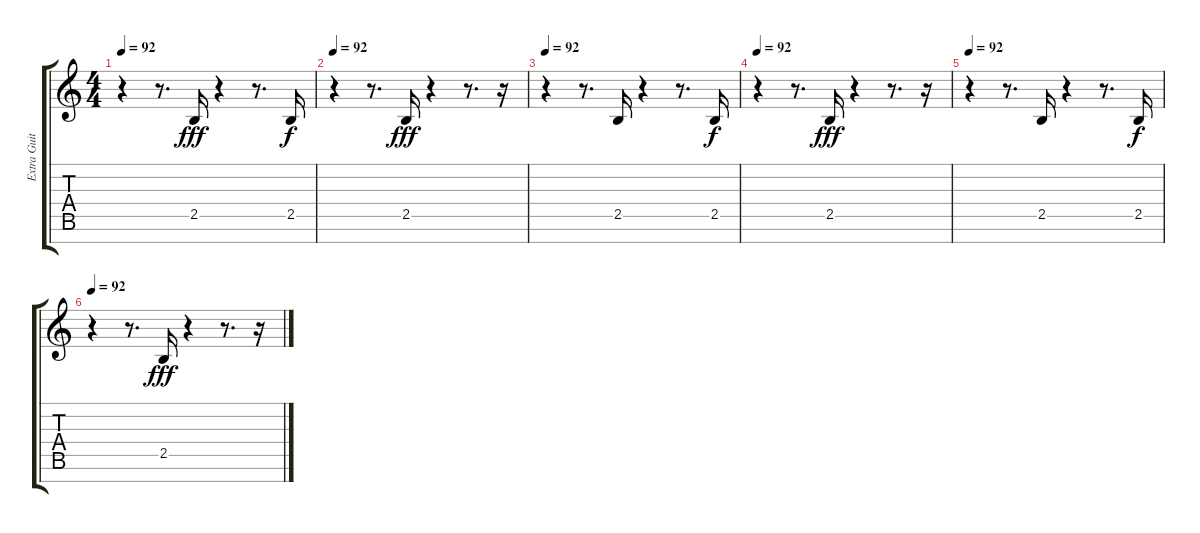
\track ("Extra Guitar" "Extra Guit") {instrument distortionguitar}
\staff {score tabs}
\tuning (E4 B3 G3 D3 A2 E2 B1) {hide}
\ts (4 4)
\tempo 92
\clef g2
\ks c
r.4{dy fff} r.8{d} 2.5.16 r.4 r.8{d} 2.5.16{dy f} |
\tempo 92
r.4 r.8{d} 2.5.16{dy fff} r.4 r.8{d} r.16 |
\tempo 92
r.4 r.8{d} 2.5.16 r.4 r.8{d} 2.5.16{dy f} |
\tempo 92
r.4 r.8{d} 2.5.16{dy fff} r.4 r.8{d} r.16 |
\tempo 92
r.4 r.8{d} 2.5.16 r.4 r.8{d} 2.5.16{dy f} |
\tempo 92
r.4 r.8{d} 2.5.16{dy fff} r.4 r.8{d} r.16
